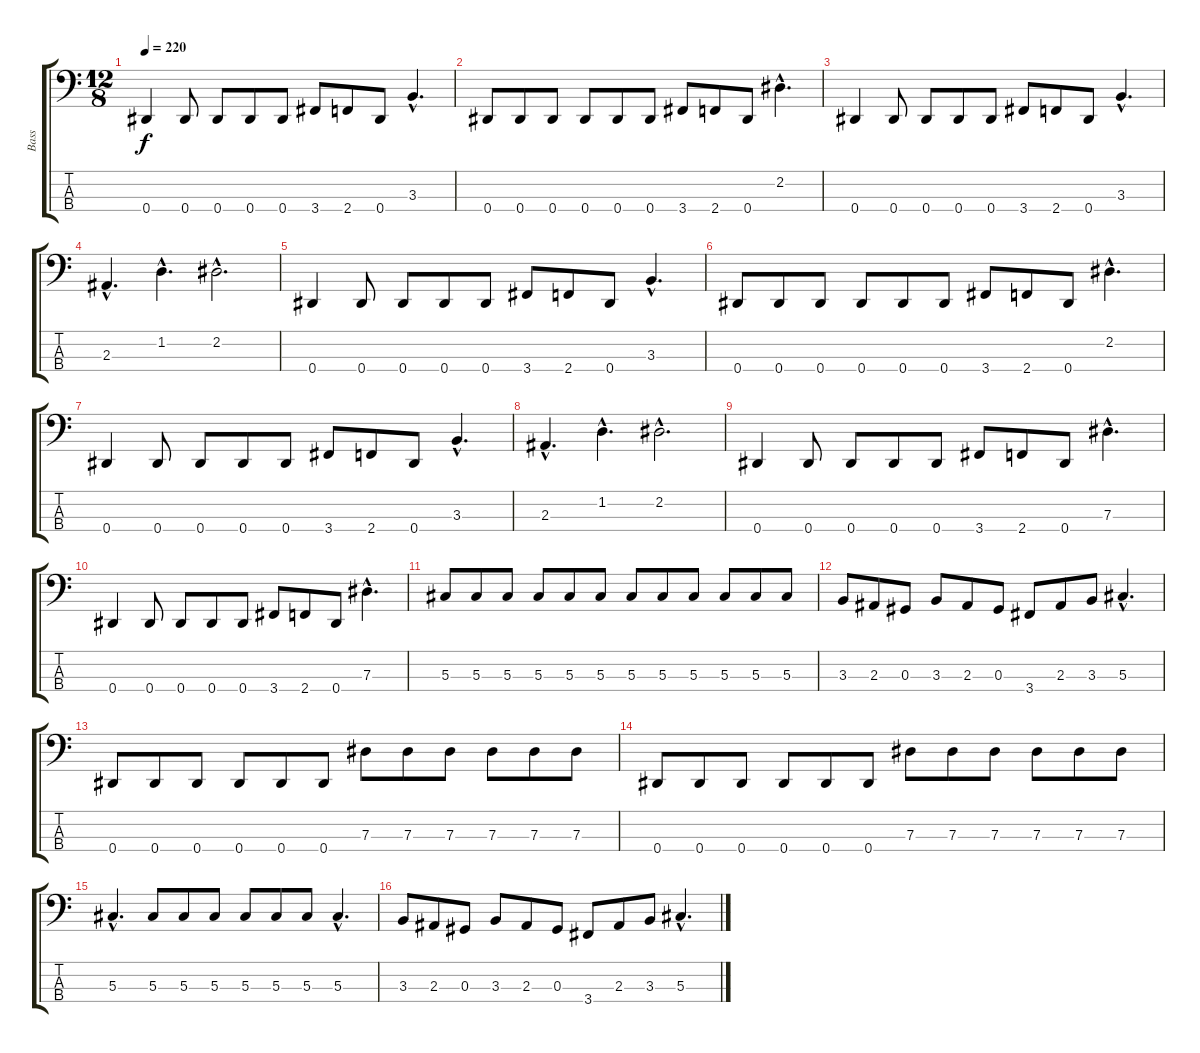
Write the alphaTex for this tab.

\track ("Bass" "Bass") {instrument electricbasspick}
\staff {score tabs}
\tuning (Gb2 Db2 Ab1 Eb1) {hide}
\ts (12 8)
\tempo 220
\clef f4
\ks c
0.4.4{dy f} 0.4.8 0.4.8 0.4.8 0.4.8 3.4.8 2.4.8 0.4.8 3.3{hac}.4{d} |
0.4.8 0.4.8 0.4.8 0.4.8 0.4.8 0.4.8 3.4.8 2.4.8 0.4.8 2.2{hac}.4{d} |
0.4.4 0.4.8 0.4.8 0.4.8 0.4.8 3.4.8 2.4.8 0.4.8 3.3{hac}.4{d} |
2.3{hac}.4{d} 1.2{hac}.4{d} 2.2{hac}.2{d} |
0.4.4 0.4.8 0.4.8 0.4.8 0.4.8 3.4.8 2.4.8 0.4.8 3.3{hac}.4{d} |
0.4.8 0.4.8 0.4.8 0.4.8 0.4.8 0.4.8 3.4.8 2.4.8 0.4.8 2.2{hac}.4{d} |
0.4.4 0.4.8 0.4.8 0.4.8 0.4.8 3.4.8 2.4.8 0.4.8 3.3{hac}.4{d} |
2.3{hac}.4{d} 1.2{hac}.4{d} 2.2{hac}.2{d} |
0.4.4 0.4.8 0.4.8 0.4.8 0.4.8 3.4.8 2.4.8 0.4.8 7.3{hac}.4{d} |
0.4.4 0.4.8 0.4.8 0.4.8 0.4.8 3.4.8 2.4.8 0.4.8 7.3{hac}.4{d} |
5.3.8 5.3.8 5.3.8 5.3.8 5.3.8 5.3.8 5.3.8 5.3.8 5.3.8 5.3.8 5.3.8 5.3.8 |
3.3.8 2.3.8 0.3.8 3.3.8 2.3.8 0.3.8 3.4.8 2.3.8 3.3.8 5.3{hac}.4{d} |
0.4.8 0.4.8 0.4.8 0.4.8 0.4.8 0.4.8 7.3.8 7.3.8 7.3.8 7.3.8 7.3.8 7.3.8 |
0.4.8 0.4.8 0.4.8 0.4.8 0.4.8 0.4.8 7.3.8 7.3.8 7.3.8 7.3.8 7.3.8 7.3.8 |
5.3{hac}.4{d} 5.3.8 5.3.8 5.3.8 5.3.8 5.3.8 5.3.8 5.3{hac}.4{d} |
3.3.8 2.3.8 0.3.8 3.3.8 2.3.8 0.3.8 3.4.8 2.3.8 3.3.8 5.3{hac}.4{d}
